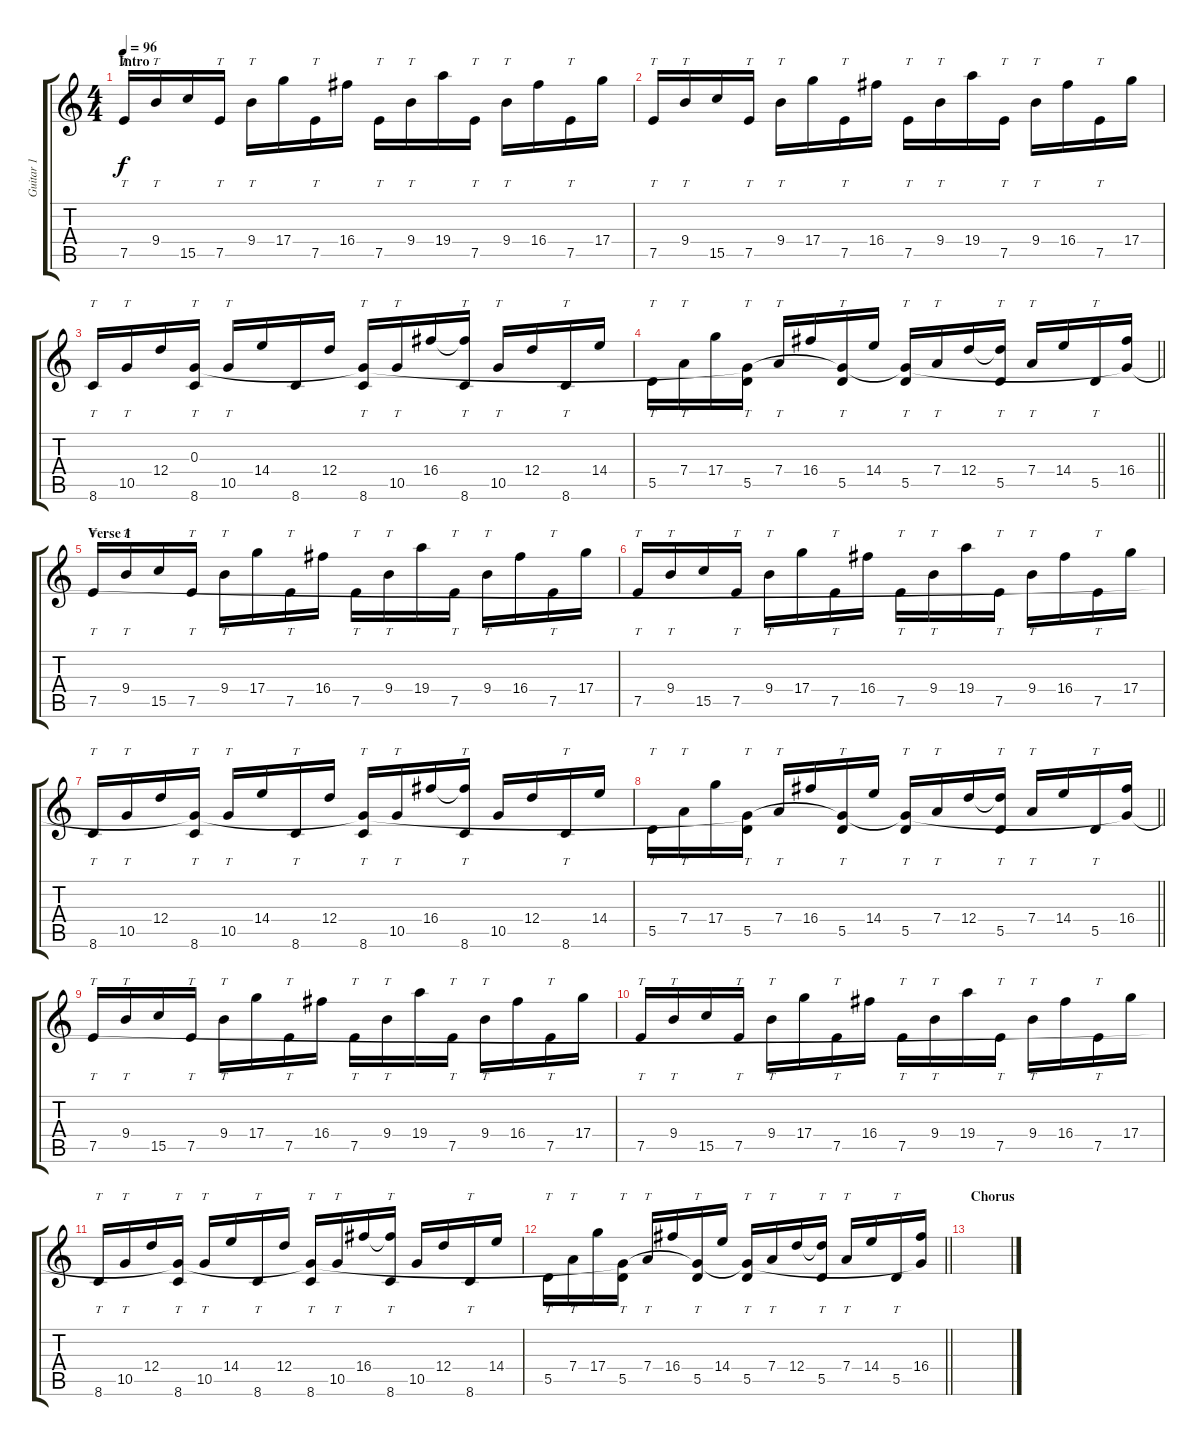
\track ("Guitar 1" "Guitar 1") {instrument electricguitarjazz}
\staff {score tabs}
\tuning (E4 B3 G3 D3 A2 E2) {hide}
\ts (4 4)
\section ("" "Intro")
\tempo 96
\clef g2
\ks c
7.5.16{tt dy f instrument electricguitarjazz} 9.4.16{tt} 15.5.16 7.5.16{tt} 9.4.16{tt} 17.4.16 7.5.16{tt} 16.4.16 7.5.16{tt} 9.4.16{tt} 19.4.16 7.5.16{tt} 9.4.16{tt} 16.4.16 7.5.16{tt} 17.4.16 |
7.5.16{tt} 9.4.16{tt} 15.5.16 7.5.16{tt} 9.4.16{tt} 17.4.16 7.5.16{tt} 16.4.16 7.5.16{tt} 9.4.16{tt} 19.4.16 7.5.16{tt} 9.4.16{tt} 16.4.16 7.5.16{tt} 17.4.16 |
8.6.16{tt} 10.5.16{tt} 12.4.16 (0.3 8.6).16{tt} 10.5.16{tt} 14.4.16 8.6.16 12.4.16 (0.3{t} 8.6).16{tt} 10.5.16{tt} 16.4.16 (16.4{t} 8.6).16{tt} 10.5.16{tt} 12.4.16 8.6.16{tt} 14.4.16 |
\barLineRight lightlight
5.5.16{tt} 7.4.16{tt} 17.4.16 (0.3{t} 5.5).16{tt} 7.4.16{tt} 16.4.16 (0.3{t} 5.5).16{tt} 14.4.16 (0.3{t} 5.5).16{tt} 7.4.16{tt} 12.4.16 (12.4{t} 5.5).16{tt} 7.4.16{tt} 14.4.16 5.5.16{tt} (0.3{t} 16.4).16 |
\section ("" "Verse 1")
7.5.16{tt} 9.4.16{tt} 15.5.16 7.5.16{tt} 9.4.16{tt} 17.4.16 7.5.16{tt} 16.4.16 7.5.16{tt} 9.4.16{tt} 19.4.16 7.5.16{tt} 9.4.16{tt} 16.4.16 7.5.16{tt} 17.4.16 |
7.5.16{tt} 9.4.16{tt} 15.5.16 7.5.16{tt} 9.4.16{tt} 17.4.16 7.5.16{tt} 16.4.16 7.5.16{tt} 9.4.16{tt} 19.4.16 7.5.16{tt} 9.4.16{tt} 16.4.16 7.5.16{tt} 17.4.16 |
8.6.16{tt} 10.5.16{tt} 12.4.16 (0.3{t} 8.6).16{tt} 10.5.16{tt} 14.4.16 8.6.16{tt} 12.4.16 (0.3{t} 8.6).16{tt} 10.5.16{tt} 16.4.16 (16.4{t} 8.6).16{tt} 10.5.16 12.4.16 8.6.16{tt} 14.4.16 |
\barLineRight lightlight
5.5.16{tt} 7.4.16{tt} 17.4.16 (0.3{t} 5.5).16{tt} 7.4.16{tt} 16.4.16 (0.3{t} 5.5).16{tt} 14.4.16 (0.3{t} 5.5).16{tt} 7.4.16{tt} 12.4.16 (12.4{t} 5.5).16{tt} 7.4.16{tt} 14.4.16 5.5.16{tt} (0.3{t} 16.4).16 |
7.5.16{tt} 9.4.16{tt} 15.5.16 7.5.16{tt} 9.4.16{tt} 17.4.16 7.5.16{tt} 16.4.16 7.5.16{tt} 9.4.16{tt} 19.4.16 7.5.16{tt} 9.4.16{tt} 16.4.16 7.5.16{tt} 17.4.16 |
7.5.16{tt} 9.4.16{tt} 15.5.16 7.5.16{tt} 9.4.16{tt} 17.4.16 7.5.16{tt} 16.4.16 7.5.16{tt} 9.4.16{tt} 19.4.16 7.5.16{tt} 9.4.16{tt} 16.4.16 7.5.16{tt} 17.4.16 |
8.6.16{tt} 10.5.16{tt} 12.4.16 (0.3{t} 8.6).16{tt} 10.5.16{tt} 14.4.16 8.6.16{tt} 12.4.16 (0.3{t} 8.6).16{tt} 10.5.16{tt} 16.4.16 (16.4{t} 8.6).16{tt} 10.5.16 12.4.16 8.6.16{tt} 14.4.16 |
\barLineRight lightlight
5.5.16{tt} 7.4.16{tt} 17.4.16 (0.3{t} 5.5).16{tt} 7.4.16{tt} 16.4.16 (0.3{t} 5.5).16{tt} 14.4.16 (0.3{t} 5.5).16{tt} 7.4.16{tt} 12.4.16 (12.4{t} 5.5).16{tt} 7.4.16{tt} 14.4.16 5.5.16{tt} (0.3{t} 16.4).16 |
\section ("" "Chorus")
